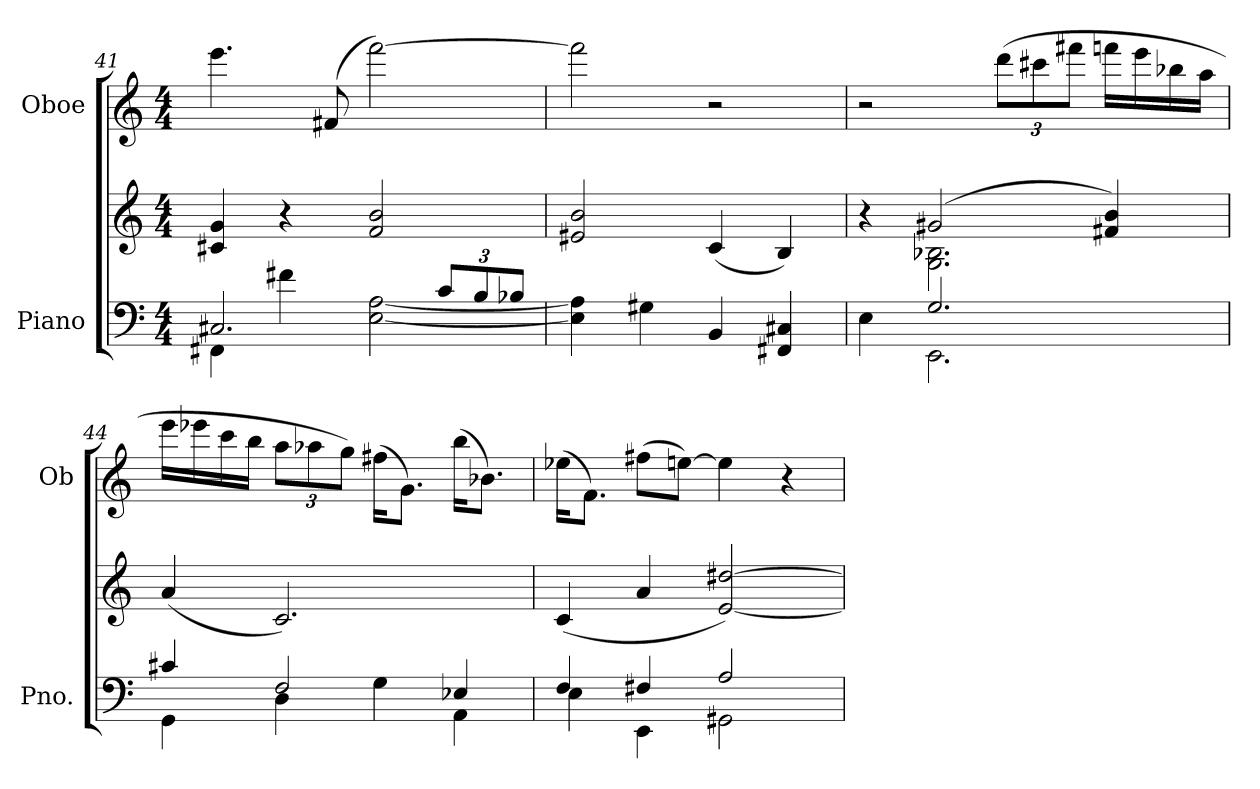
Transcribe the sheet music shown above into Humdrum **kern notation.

**kern	**kern	**kern
*part2	*part2	*part1
*staff3	*staff2	*staff1
*I"Piano	*	*I"Oboe
*I'Pno.	*	*I'Ob
*clefF4	*clefG2	*clefG2
*k[]	*k[]	*k[]
*M4/4	*M4/4	*M4/4
=41	=41	=41
*^	*	*
2.C#X/	4FF#X\	4c#X/ 4g/	4.eee\
.	4f#X\	4r	.
.	.	.	(>8f#X/
.	[2E\ [2A\	2f/ 2b/	[2fff\)
*Xbrackettup	*	*	*
12c/L	.	.	.
12B/	.	.	.
12B-X/J	.	.	.
*v	*v	*	*
!!LO:LB:g=z
=42	=42	=42
4E\] 4A\]	2e#X/ 2b/	2fff\]
4G#X\	.	.
4BB/	(<4c/	2r
4FF#X/ 4C#X/	4B/)	.
=43	=43	=43
*^	*^	*
4E\	4ryy	4r	4ryy	2r
2.G/	2.EE\	(>2g#X/	2.G\ 2.B-X\	.
*	*	*	*	*Xbrackettup
.	.	.	.	(>12ddd\L
.	.	.	.	12ccc#X\
.	.	.	.	12fff#X\J
.	.	4f#X/ 4b/)	.	16fffn\LL
.	.	.	.	16eee\
.	.	.	.	16bb-X\
.	.	.	.	16aa\JJ
*	*	*v	*v	*
=44	=44	=44	=44
4c#X/	4GG\	(<4a/	16eee\LL
.	.	.	16eee-X\
.	.	.	16ccc\
.	.	.	16bb\JJ
2F/	4D\	2.c/)	12aa\L
.	.	.	12aa-X\
.	.	.	12gg\J)
.	4G\	.	(>16ff#X\KL
.	.	.	8.g\J)
4E-X/	4AA\	.	(>16bb\KL
.	.	.	8.b-X\J)
!!LO:LB:g=z
=45	=45	=45	=45
4F/	4E\	(<4c/	(>16ee-X\KL
.	.	.	8.f\J)
4F#X/	4EE\	4a/	(>8ff#X\L
.	.	.	[8een\J)
2A/	2GG#X\	[2e/ [2dd#X/)	4ee\]
.	.	.	4r
*v	*v	*	*
=	=	=
*-	*-	*-
